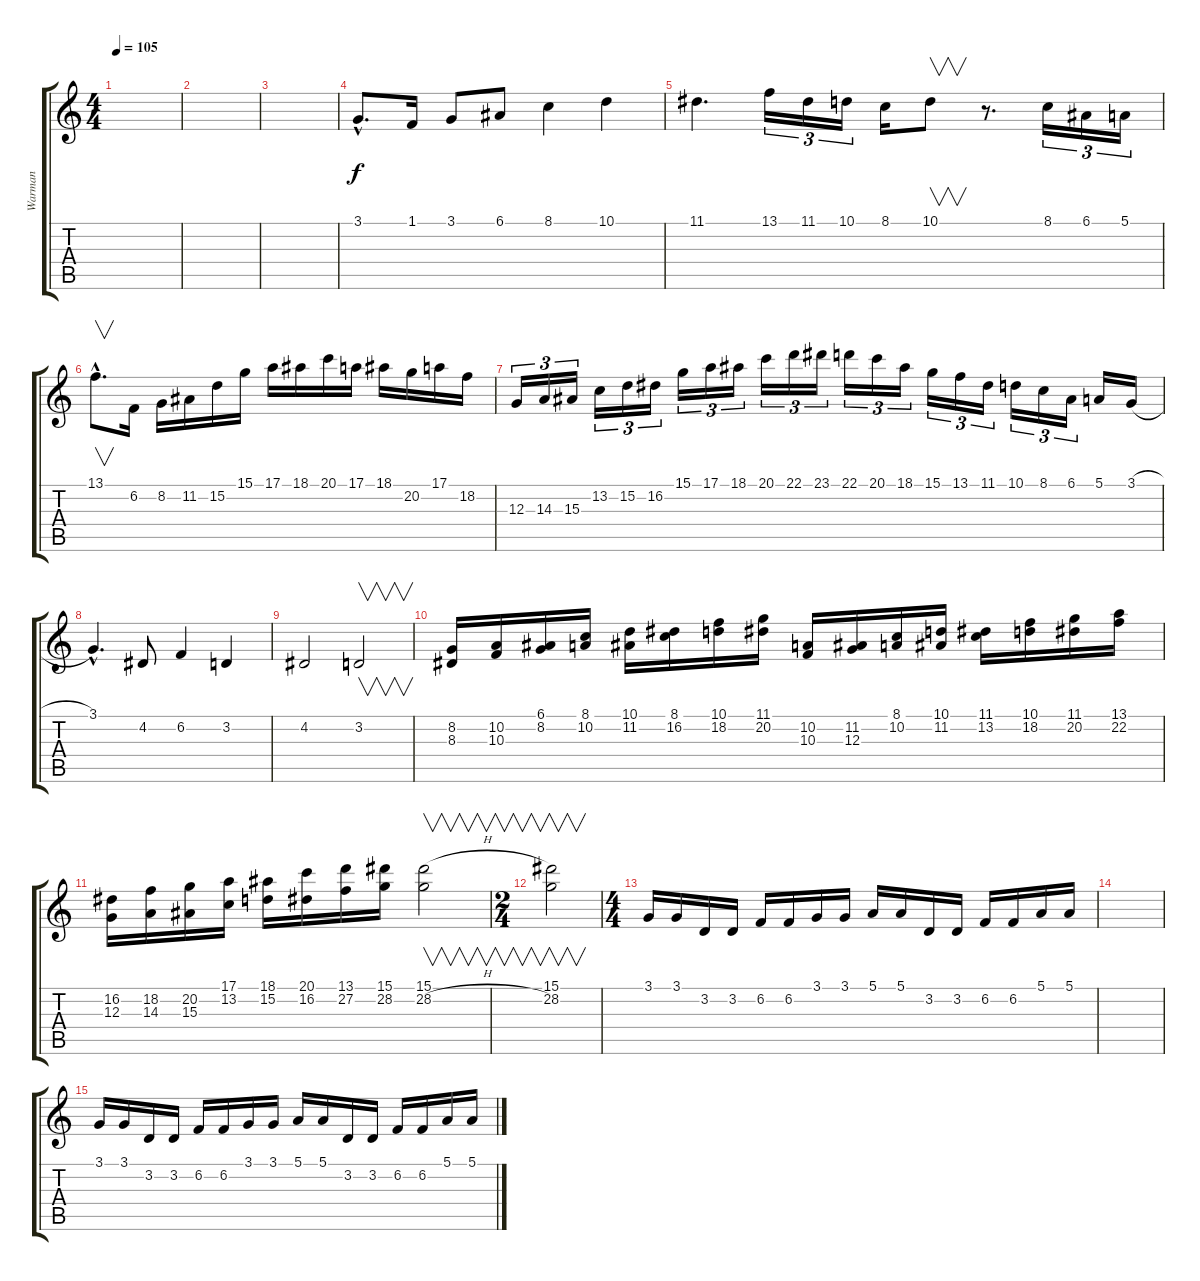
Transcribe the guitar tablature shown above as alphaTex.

\track ("Warman" "Warman") {instrument dulcimer}
\staff {score tabs}
\tuning (E4 B3 G3 D3 A2 E2) {hide}
\ts (4 4)
\tempo 105
\clef g2
\ks c
|
|
|
3.1{hac}.8{d volume 16 instrument lead1square} 1.1.16 3.1.8 6.1.8 8.1.4 10.1.4 |
11.1.4{d instrument lead1square} 13.1.16{tu (3 2)} 11.1.16{tu (3 2)} 10.1.16{tu (3 2)} 8.1.16 10.1.8{v} r.8{d} 8.1.16{tu (3 2)} 6.1.16{tu (3 2)} 5.1.16{tu (3 2)} |
13.1{hac}.8{v d} 6.2.16 8.2.16 11.2.16 15.2.16 15.1.16 17.1.16 18.1.16 20.1.16 17.1.16 18.1.16 20.2.16 17.1.16 18.2.16 |
12.3.16{tu (3 2)} 14.3.16{tu (3 2)} 15.3.16{tu (3 2)} 13.2.16{tu (3 2)} 15.2.16{tu (3 2)} 16.2.16{tu (3 2)} 15.1.16{tu (3 2)} 17.1.16{tu (3 2)} 18.1.16{tu (3 2)} 20.1.16{tu (3 2)} 22.1.16{tu (3 2)} 23.1.16{tu (3 2)} 22.1.16{tu (3 2)} 20.1.16{tu (3 2)} 18.1.16{tu (3 2)} 15.1.16{tu (3 2)} 13.1.16{tu (3 2)} 11.1.16{tu (3 2)} 10.1.16{tu (3 2)} 8.1.16{tu (3 2)} 6.1.16{tu (3 2)} 5.1.16 3.1{h}.16 |
3.1{hac}.4{d} 4.2.8 6.2.4 3.2.4 |
4.2.2 3.2.2{v} |
(8.2 8.3).16 (10.2 10.3).16 (6.1 8.2).16 (8.1 10.2).16 (10.1 11.2).16 (8.1 16.2).16 (10.1 18.2).16 (11.1 20.2).16 (10.2 10.3).16 (11.2 12.3).16 (8.1 10.2).16 (10.1 11.2).16 (11.1 13.2).16 (10.1 18.2).16 (11.1 20.2).16 (13.1 22.2).16 |
(16.2 12.3).16 (18.2 14.3).16 (20.2 15.3).16 (17.1 13.2).16 (18.1 15.2).16 (20.1 16.2).16 (13.1 27.2).16 (15.1 28.2).16 (15.1{h} 28.2{h}).2{v} |
\ts (2 4)
(15.1 28.2).2{v} |
\ts (4 4)
3.1.16{instrument dulcimer} 3.1.16 3.2.16 3.2.16 6.2.16 6.2.16 3.1.16 3.1.16 5.1.16 5.1.16 3.2.16 3.2.16 6.2.16 6.2.16 5.1.16 5.1.16 |
|
3.1.16 3.1.16 3.2.16 3.2.16 6.2.16 6.2.16 3.1.16 3.1.16 5.1.16 5.1.16 3.2.16 3.2.16 6.2.16 6.2.16 5.1.16 5.1.16
